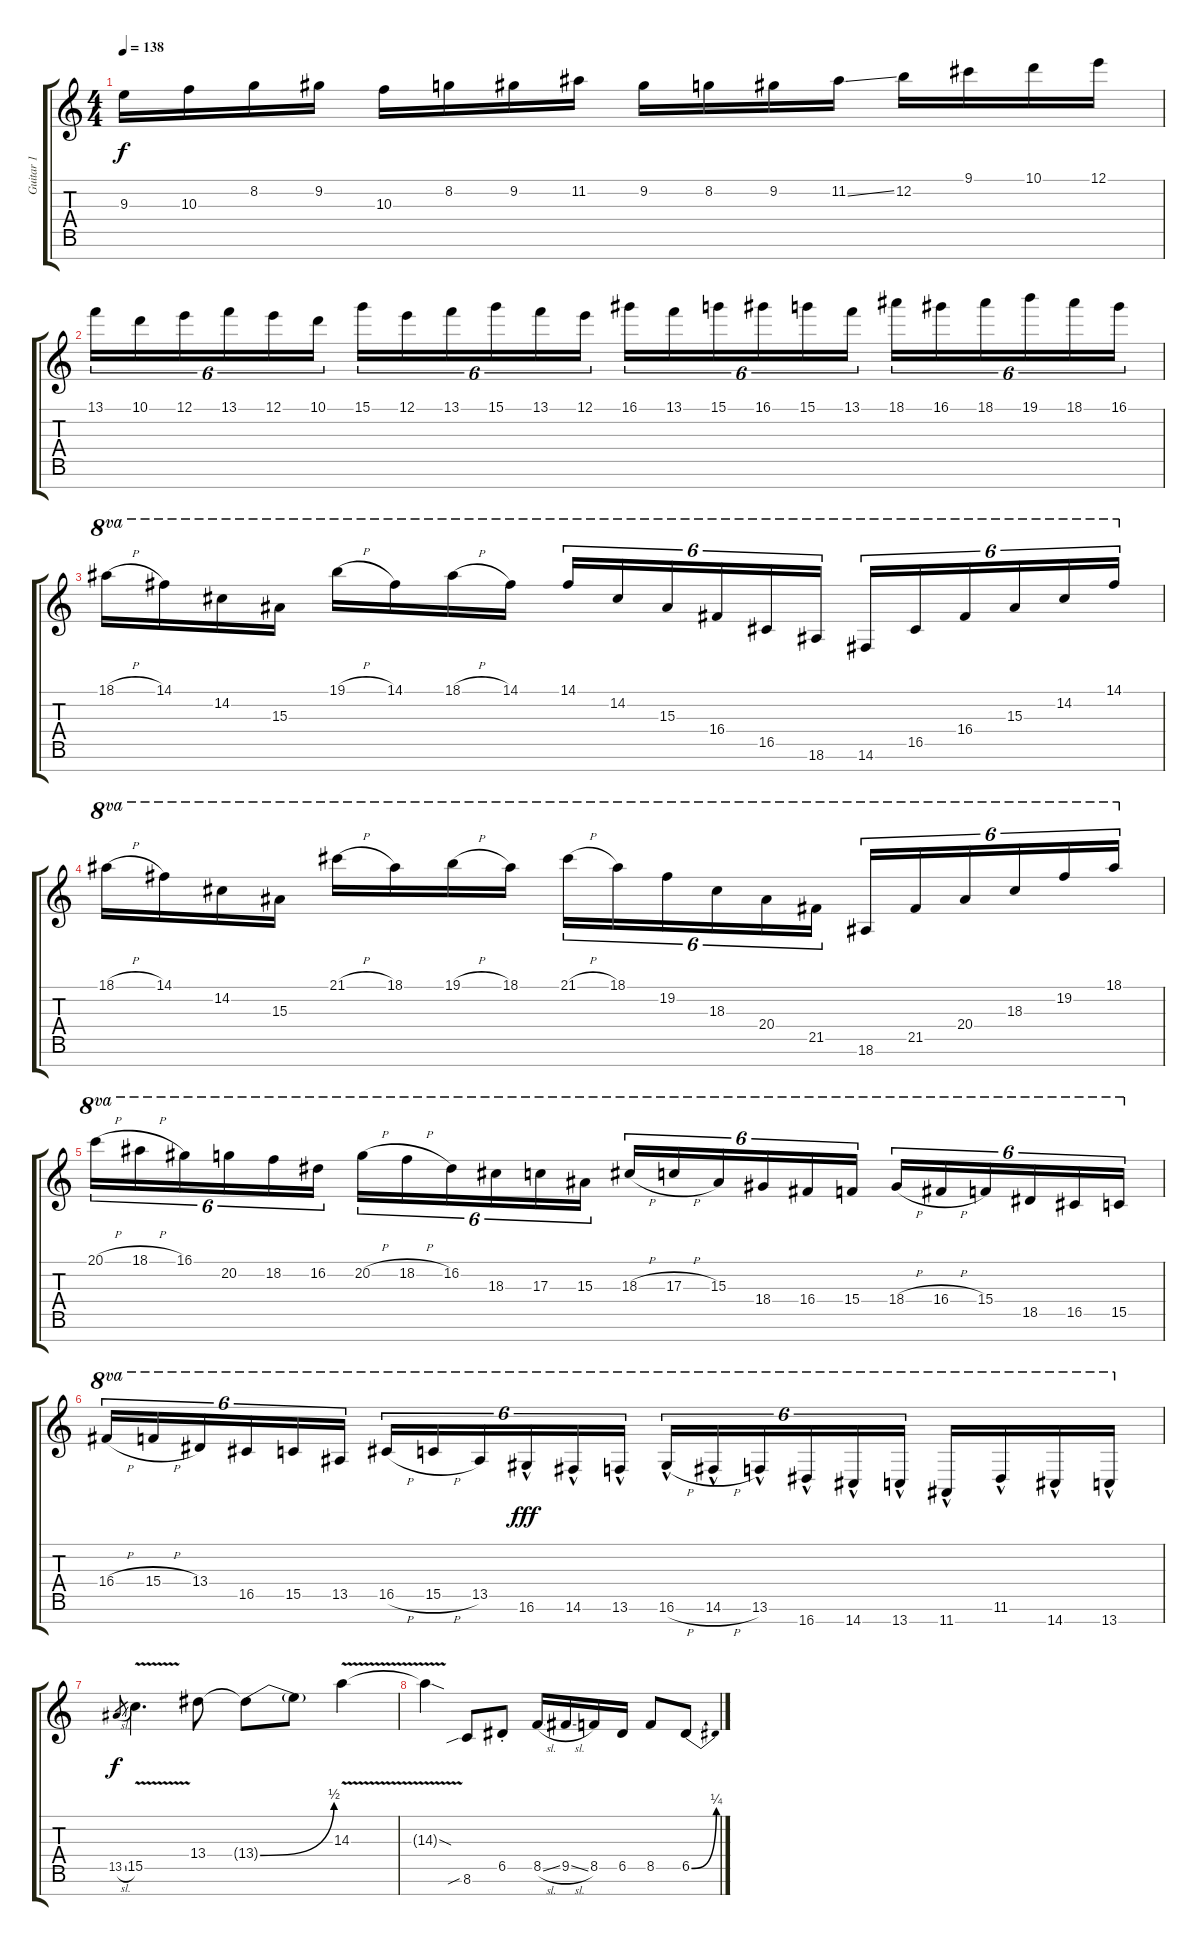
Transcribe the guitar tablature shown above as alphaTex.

\track ("Guitar 1" "Guitar 1") {instrument distortionguitar}
\staff {score tabs}
\tuning (E4 B3 G3 D3 A2 E2 B1) {hide}
\ts (4 4)
\tempo 138
\clef g2
\ks c
9.3.16{dy f} 10.3.16 8.2.16 9.2.16 10.3.16 8.2.16 9.2.16 11.2.16 9.2.16 8.2.16 9.2.16 11.2{ss}.16 12.2.16 9.1.16 10.1.16 12.1.16 |
13.1.16{tu (6 4)} 10.1.16{tu (6 4)} 12.1.16{tu (6 4)} 13.1.16{tu (6 4)} 12.1.16{tu (6 4)} 10.1.16{tu (6 4)} 15.1.16{tu (6 4)} 12.1.16{tu (6 4)} 13.1.16{tu (6 4)} 15.1.16{tu (6 4)} 13.1.16{tu (6 4)} 12.1.16{tu (6 4)} 16.1.16{tu (6 4)} 13.1.16{tu (6 4)} 15.1.16{tu (6 4)} 16.1.16{tu (6 4)} 15.1.16{tu (6 4)} 13.1.16{tu (6 4)} 18.1.16{tu (6 4)} 16.1.16{tu (6 4)} 18.1.16{tu (6 4)} 19.1.16{tu (6 4)} 18.1.16{tu (6 4)} 16.1.16{tu (6 4)} |
18.1{h}.16{ot 8va} 14.1.16{ot 8va} 14.2.16{ot 8va} 15.3.16{ot 8va} 19.1{h}.16{ot 8va} 14.1.16{ot 8va} 18.1{h}.16{ot 8va} 14.1.16{ot 8va} 14.1.16{tu (6 4) ot 8va} 14.2.16{tu (6 4) ot 8va} 15.3.16{tu (6 4) ot 8va} 16.4.16{tu (6 4) ot 8va} 16.5.16{tu (6 4) ot 8va} 18.6.16{tu (6 4) ot 8va} 14.6.16{tu (6 4) ot 8va} 16.5.16{tu (6 4) ot 8va} 16.4.16{tu (6 4) ot 8va} 15.3.16{tu (6 4) ot 8va} 14.2.16{tu (6 4) ot 8va} 14.1.16{tu (6 4) ot 8va} |
18.1{h}.16{ot 8va} 14.1.16{ot 8va} 14.2.16{ot 8va} 15.3.16{ot 8va} 21.1{h}.16{ot 8va} 18.1.16{ot 8va} 19.1{h}.16{ot 8va} 18.1.16{ot 8va} 21.1{h}.16{tu (6 4) ot 8va} 18.1.16{tu (6 4) ot 8va} 19.2.16{tu (6 4) ot 8va} 18.3.16{tu (6 4) ot 8va} 20.4.16{tu (6 4) ot 8va} 21.5.16{tu (6 4) ot 8va} 18.6.16{tu (6 4) ot 8va} 21.5.16{tu (6 4) ot 8va} 20.4.16{tu (6 4) ot 8va} 18.3.16{tu (6 4) ot 8va} 19.2.16{tu (6 4) ot 8va} 18.1.16{tu (6 4) ot 8va} |
20.1{h}.16{tu (6 4) ot 8va} 18.1{h}.16{tu (6 4) ot 8va} 16.1.16{tu (6 4) ot 8va} 20.2.16{tu (6 4) ot 8va} 18.2.16{tu (6 4) ot 8va} 16.2.16{tu (6 4) ot 8va} 20.2{h}.16{tu (6 4) ot 8va} 18.2{h}.16{tu (6 4) ot 8va} 16.2.16{tu (6 4) ot 8va} 18.3.16{tu (6 4) ot 8va} 17.3.16{tu (6 4) ot 8va} 15.3.16{tu (6 4) ot 8va} 18.3{h}.16{tu (6 4) ot 8va} 17.3{h}.16{tu (6 4) ot 8va} 15.3.16{tu (6 4) ot 8va} 18.4.16{tu (6 4) ot 8va} 16.4.16{tu (6 4) ot 8va} 15.4.16{tu (6 4) ot 8va} 18.4{h}.16{tu (6 4) ot 8va} 16.4{h}.16{tu (6 4) ot 8va} 15.4.16{tu (6 4) ot 8va} 18.5.16{tu (6 4) ot 8va} 16.5.16{tu (6 4) ot 8va} 15.5.16{tu (6 4) ot 8va} |
16.4{h}.16{tu (6 4) ot 8va} 15.4{h}.16{tu (6 4) ot 8va} 13.4.16{tu (6 4) ot 8va} 16.5.16{tu (6 4) ot 8va} 15.5.16{tu (6 4) ot 8va} 13.5.16{tu (6 4) ot 8va} 16.5{h}.16{tu (6 4) ot 8va} 15.5{h}.16{tu (6 4) ot 8va} 13.5.16{tu (6 4) ot 8va} 16.6{hac}.16{tu (6 4) ot 8va dy fff} 14.6{hac}.16{tu (6 4) ot 8va} 13.6{hac}.16{tu (6 4) ot 8va} 16.6{h hac}.16{tu (6 4) ot 8va} 14.6{h hac}.16{tu (6 4) ot 8va} 13.6{hac}.16{tu (6 4) ot 8va} 16.7{hac}.16{tu (6 4) ot 8va} 14.7{hac}.16{tu (6 4) ot 8va} 13.7{hac}.16{tu (6 4) ot 8va} 11.7{hac}.16{ot 8va} 11.6{hac}.16{ot 8va} 14.7{hac}.16{ot 8va} 13.7{hac}.16{ot 8va} |
13.5{sl}.8{gr dy f} 15.5{v}.4{d} 13.4.8 13.4{be (bend 0 0 60 2) t}.8 13.4{t}.8 14.3{v}.4 |
14.3{sod t}.4 8.6{sib}.8 6.5{st}.8 8.5{sl}.16 9.5{sl}.16 8.5.16 6.5.16 8.5.8 6.5{be (bend 0 0 60 1)}.8
